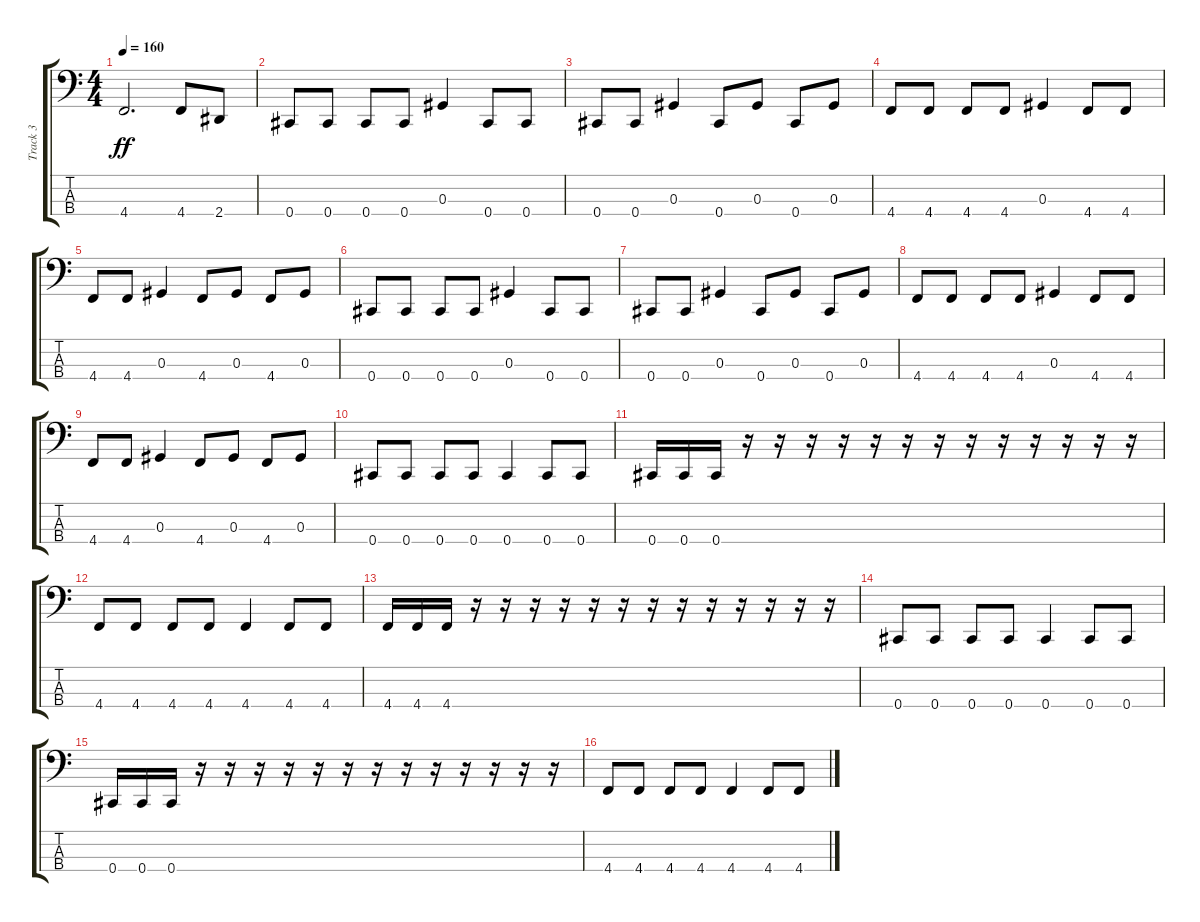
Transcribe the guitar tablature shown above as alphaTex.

\track ("Track 3" "Track 3") {instrument electricbassfinger}
\staff {score tabs}
\tuning (Gb2 Db2 Ab1 Db1) {hide}
\ts (4 4)
\tempo 160
\clef f4
\ks c
4.4{t}.2{d dy ff} 4.4.8 2.4.8 |
0.4.8 0.4.8 0.4.8 0.4.8 0.3.4 0.4.8 0.4.8 |
0.4.8 0.4.8 0.3.4 0.4.8 0.3.8 0.4.8 0.3.8 |
4.4.8 4.4.8 4.4.8 4.4.8 0.3.4 4.4.8 4.4.8 |
4.4.8 4.4.8 0.3.4 4.4.8 0.3.8 4.4.8 0.3.8 |
0.4.8 0.4.8 0.4.8 0.4.8 0.3.4 0.4.8 0.4.8 |
0.4.8 0.4.8 0.3.4 0.4.8 0.3.8 0.4.8 0.3.8 |
4.4.8 4.4.8 4.4.8 4.4.8 0.3.4 4.4.8 4.4.8 |
4.4.8 4.4.8 0.3.4 4.4.8 0.3.8 4.4.8 0.3.8 |
0.4.8 0.4.8 0.4.8 0.4.8 0.4.4 0.4.8 0.4.8 |
0.4.16 0.4.16 0.4.16 r.16 r.16 r.16 r.16 r.16 r.16 r.16 r.16 r.16 r.16 r.16 r.16 r.16 |
4.4.8 4.4.8 4.4.8 4.4.8 4.4.4 4.4.8 4.4.8 |
4.4.16 4.4.16 4.4.16 r.16 r.16 r.16 r.16 r.16 r.16 r.16 r.16 r.16 r.16 r.16 r.16 r.16 |
0.4.8 0.4.8 0.4.8 0.4.8 0.4.4 0.4.8 0.4.8 |
0.4.16 0.4.16 0.4.16 r.16 r.16 r.16 r.16 r.16 r.16 r.16 r.16 r.16 r.16 r.16 r.16 r.16 |
4.4.8 4.4.8 4.4.8 4.4.8 4.4.4 4.4.8 4.4.8
